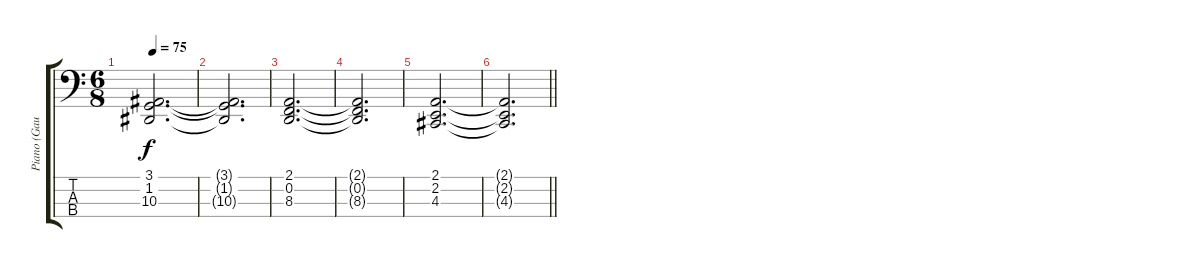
\track ("Piano (Gauche)" "Piano (Gau") {instrument pad2warm}
\staff {score tabs}
\tuning (G2 D2 A1 E1) {hide}
\ts (6 8)
\tempo 75
\clef f4
\ks c
(3.1 1.2 10.3).2{d dy f} |
(3.1{t} 1.2{t} 10.3{t}).2{d} |
(2.1 0.2 8.3).2{d} |
(2.1{t} 0.2{t} 8.3{t}).2{d} |
(2.1 2.2 4.3).2{d} |
\barLineRight lightlight
(2.1{t} 2.2{t} 4.3{t}).2{d}
